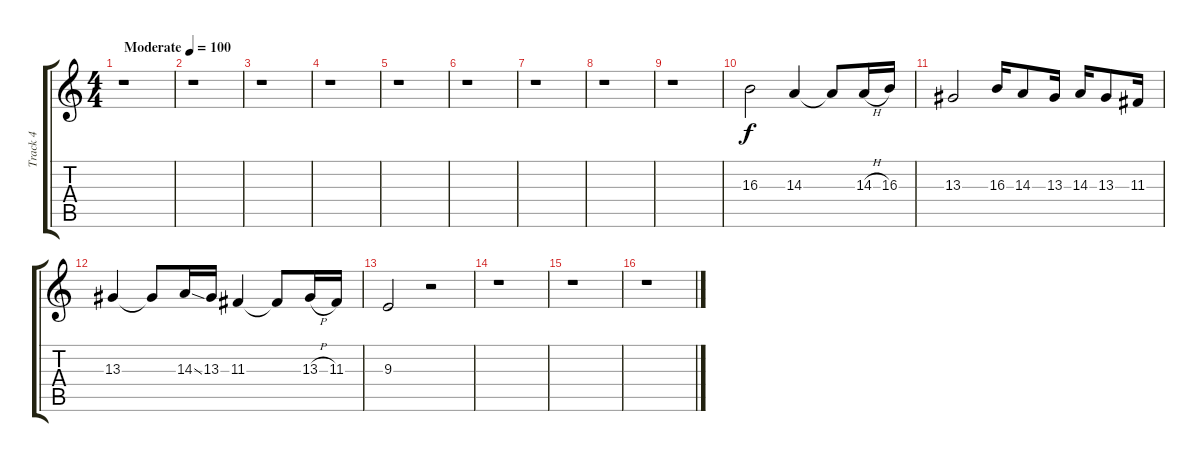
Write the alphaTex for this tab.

\track ("Track 4" "Track 4") {instrument violin}
\staff {score tabs}
\tuning (E4 B3 G3 D3 A2 E2) {hide}
\ts (4 4)
\tempo (100 "Moderate")
\clef g2
\ks c
r.1{dy f instrument violin} |
r.1 |
r.1 |
r.1 |
r.1 |
r.1 |
r.1 |
r.1 |
r.1 |
16.3.2 14.3.4 14.3{t}.8 14.3{h}.16 16.3.16 |
13.3.2 16.3.16 14.3.8 13.3.16 14.3.16 13.3.8 11.3.16 |
13.3.4 13.3{t}.8 14.3{ss}.16 13.3.16 11.3.4 11.3{t}.8 13.3{h}.16 11.3.16 |
9.3.2 r.2 |
r.1 |
r.1 |
r.1
